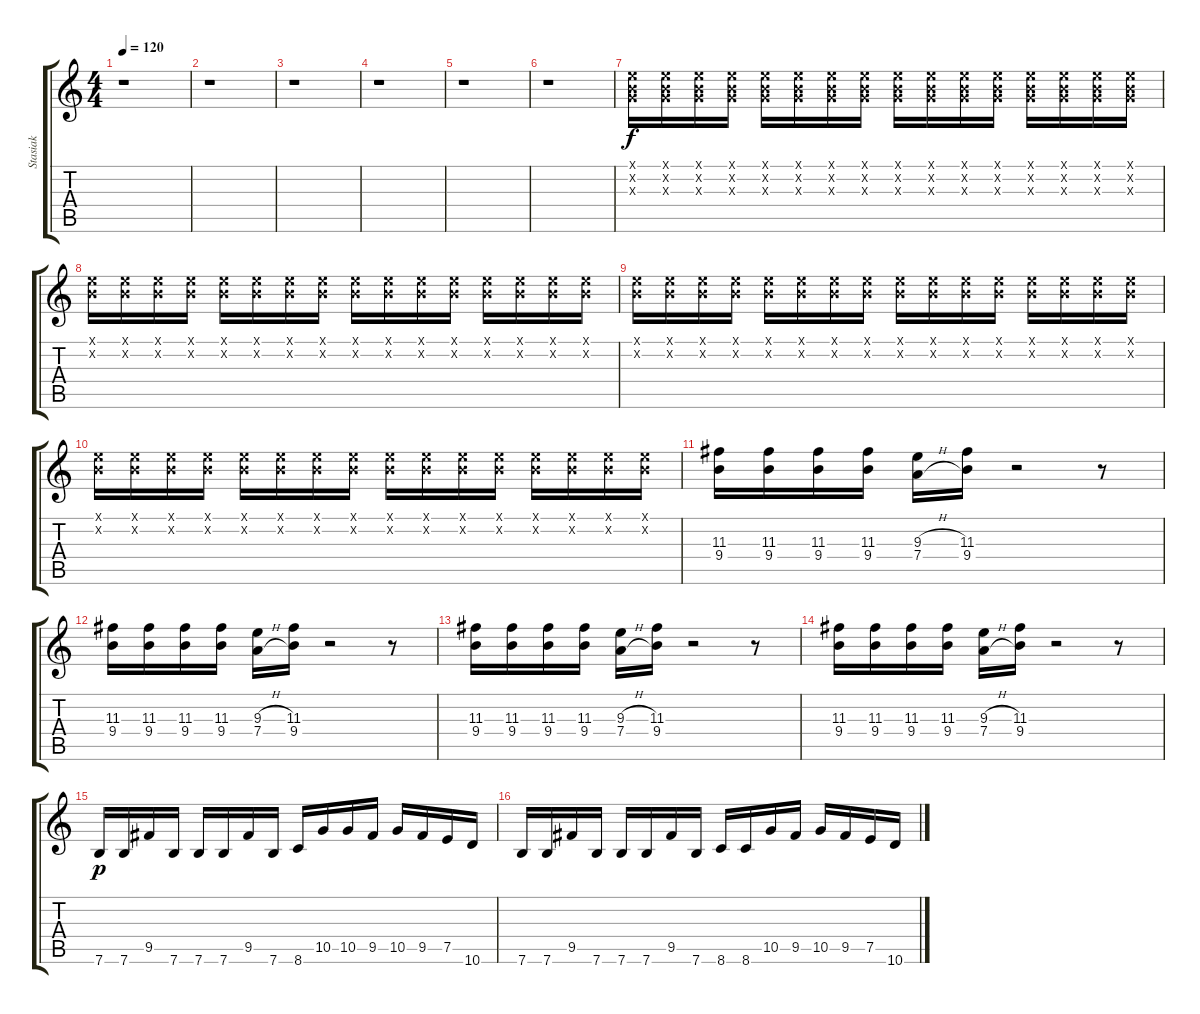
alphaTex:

\track ("Stasiak" "Stasiak") {instrument overdrivenguitar}
\staff {score tabs}
\tuning (E4 B3 G3 D3 A2 E2) {hide}
\ts (4 4)
\tempo 120
\clef g2
\ks c
r.1{dy f instrument overdrivenguitar} |
r.1 |
r.1 |
r.1 |
r.1 |
r.1 |
(0.1{x} 0.2{x} 0.3{x}).16 (0.1{x} 0.2{x} 0.3{x}).16 (0.1{x} 0.2{x} 0.3{x}).16 (0.1{x} 0.2{x} 0.3{x}).16 (0.1{x} 0.2{x} 0.3{x}).16 (0.1{x} 0.2{x} 0.3{x}).16 (0.1{x} 0.2{x} 0.3{x}).16 (0.1{x} 0.2{x} 0.3{x}).16 (0.1{x} 0.2{x} 0.3{x}).16 (0.1{x} 0.2{x} 0.3{x}).16 (0.1{x} 0.2{x} 0.3{x}).16 (0.1{x} 0.2{x} 0.3{x}).16 (0.1{x} 0.2{x} 0.3{x}).16 (0.1{x} 0.2{x} 0.3{x}).16 (0.1{x} 0.2{x} 0.3{x}).16 (0.1{x} 0.2{x} 0.3{x}).16 |
(0.1{x} 0.2{x}).16 (0.1{x} 0.2{x}).16 (0.1{x} 0.2{x}).16 (0.1{x} 0.2{x}).16 (0.1{x} 0.2{x}).16 (0.1{x} 0.2{x}).16 (0.1{x} 0.2{x}).16 (0.1{x} 0.2{x}).16 (0.1{x} 0.2{x}).16 (0.1{x} 0.2{x}).16 (0.1{x} 0.2{x}).16 (0.1{x} 0.2{x}).16 (0.1{x} 0.2{x}).16 (0.1{x} 0.2{x}).16 (0.1{x} 0.2{x}).16 (0.1{x} 0.2{x}).16 |
(0.1{x} 0.2{x}).16 (0.1{x} 0.2{x}).16 (0.1{x} 0.2{x}).16 (0.1{x} 0.2{x}).16 (0.1{x} 0.2{x}).16 (0.1{x} 0.2{x}).16 (0.1{x} 0.2{x}).16 (0.1{x} 0.2{x}).16 (0.1{x} 0.2{x}).16 (0.1{x} 0.2{x}).16 (0.1{x} 0.2{x}).16 (0.1{x} 0.2{x}).16 (0.1{x} 0.2{x}).16 (0.1{x} 0.2{x}).16 (0.1{x} 0.2{x}).16 (0.1{x} 0.2{x}).16 |
(0.1{x} 0.2{x}).16 (0.1{x} 0.2{x}).16 (0.1{x} 0.2{x}).16 (0.1{x} 0.2{x}).16 (0.1{x} 0.2{x}).16 (0.1{x} 0.2{x}).16 (0.1{x} 0.2{x}).16 (0.1{x} 0.2{x}).16 (0.1{x} 0.2{x}).16 (0.1{x} 0.2{x}).16 (0.1{x} 0.2{x}).16 (0.1{x} 0.2{x}).16 (0.1{x} 0.2{x}).16 (0.1{x} 0.2{x}).16 (0.1{x} 0.2{x}).16 (0.1{x} 0.2{x}).16 |
(11.3 9.4).16 (11.3 9.4).16 (11.3 9.4).16 (11.3 9.4).16 (9.3{h} 7.4{h}).16 (11.3 9.4).16 r.2 r.8 |
(11.3 9.4).16 (11.3 9.4).16 (11.3 9.4).16 (11.3 9.4).16 (9.3{h} 7.4{h}).16 (11.3 9.4).16 r.2 r.8 |
(11.3 9.4).16 (11.3 9.4).16 (11.3 9.4).16 (11.3 9.4).16 (9.3{h} 7.4{h}).16 (11.3 9.4).16 r.2 r.8 |
(11.3 9.4).16 (11.3 9.4).16 (11.3 9.4).16 (11.3 9.4).16 (9.3{h} 7.4{h}).16 (11.3 9.4).16 r.2 r.8 |
7.6.16{dy p} 7.6.16 9.5.16 7.6.16 7.6.16 7.6.16 9.5.16 7.6.16 8.6.16 10.5.16 10.5.16 9.5.16 10.5.16 9.5.16 7.5.16 10.6.16 |
7.6.16 7.6.16 9.5.16 7.6.16 7.6.16 7.6.16 9.5.16 7.6.16 8.6.16 8.6.16 10.5.16 9.5.16 10.5.16 9.5.16 7.5.16 10.6.16
